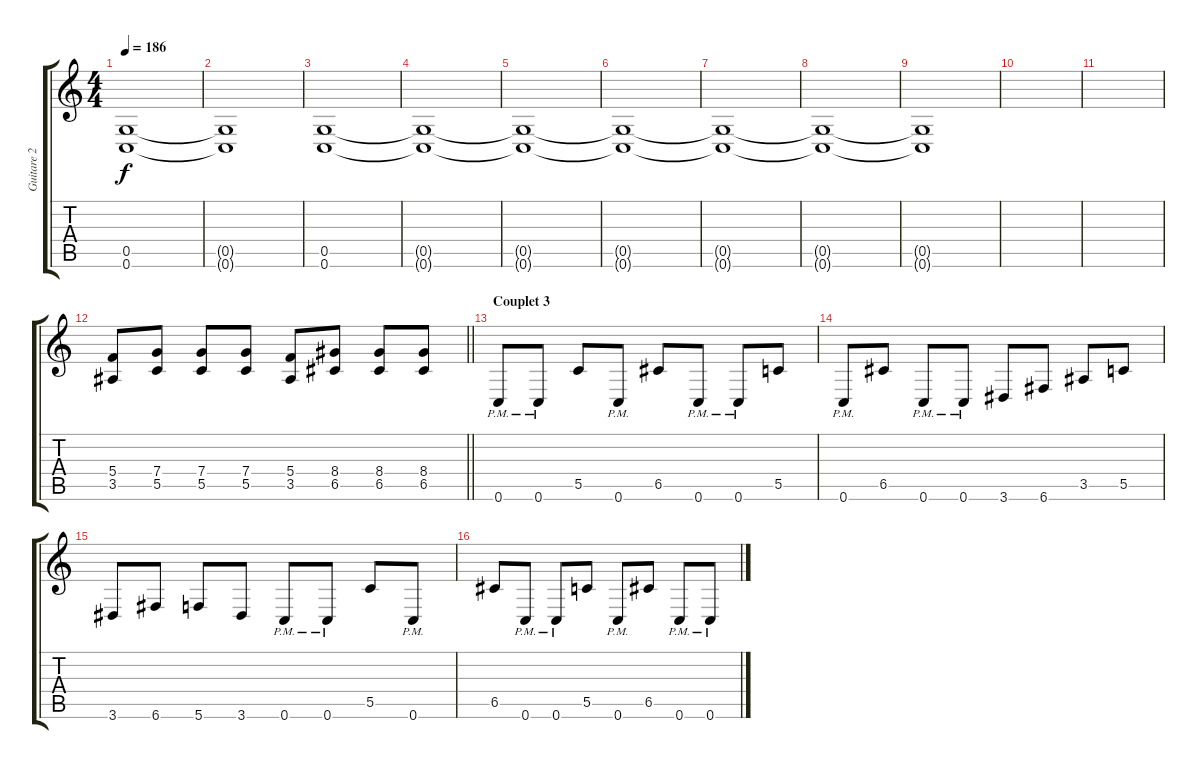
\track ("Guitare 2" "Guitare 2") {instrument distortionguitar}
\staff {score tabs}
\tuning (D4 A3 F3 C3 G2 C2) {hide}
\ts (4 4)
\tempo 186
\clef g2
\ks c
(0.5{t} 0.6{t}).1{dy f} |
(0.5{t} 0.6{t}).1 |
(0.5 0.6).1 |
(0.5{t} 0.6{t}).1 |
(0.5{t} 0.6{t}).1 |
(0.5{t} 0.6{t}).1 |
(0.5{t} 0.6{t}).1 |
(0.5{t} 0.6{t}).1 |
(0.5{t} 0.6{t}).1 |
|
|
\barLineRight lightlight
(5.4 3.5).8 (7.4 5.5).8 (7.4 5.5).8 (7.4 5.5).8 (5.4 3.5).8 (8.4 6.5).8 (8.4 6.5).8 (8.4 6.5).8 |
\section ("" "Couplet 3")
0.6{pm}.8 0.6{pm}.8 5.5.8 0.6{pm}.8 6.5.8 0.6{pm}.8 0.6{pm}.8 5.5.8 |
0.6{pm}.8 6.5.8 0.6{pm}.8 0.6{pm}.8 3.6.8 6.6.8 3.5.8 5.5.8 |
3.6.8 6.6.8 5.6.8 3.6.8 0.6{pm}.8 0.6{pm}.8 5.5.8 0.6{pm}.8 |
6.5.8 0.6{pm}.8 0.6{pm}.8 5.5.8 0.6{pm}.8 6.5.8 0.6{pm}.8 0.6{pm}.8
